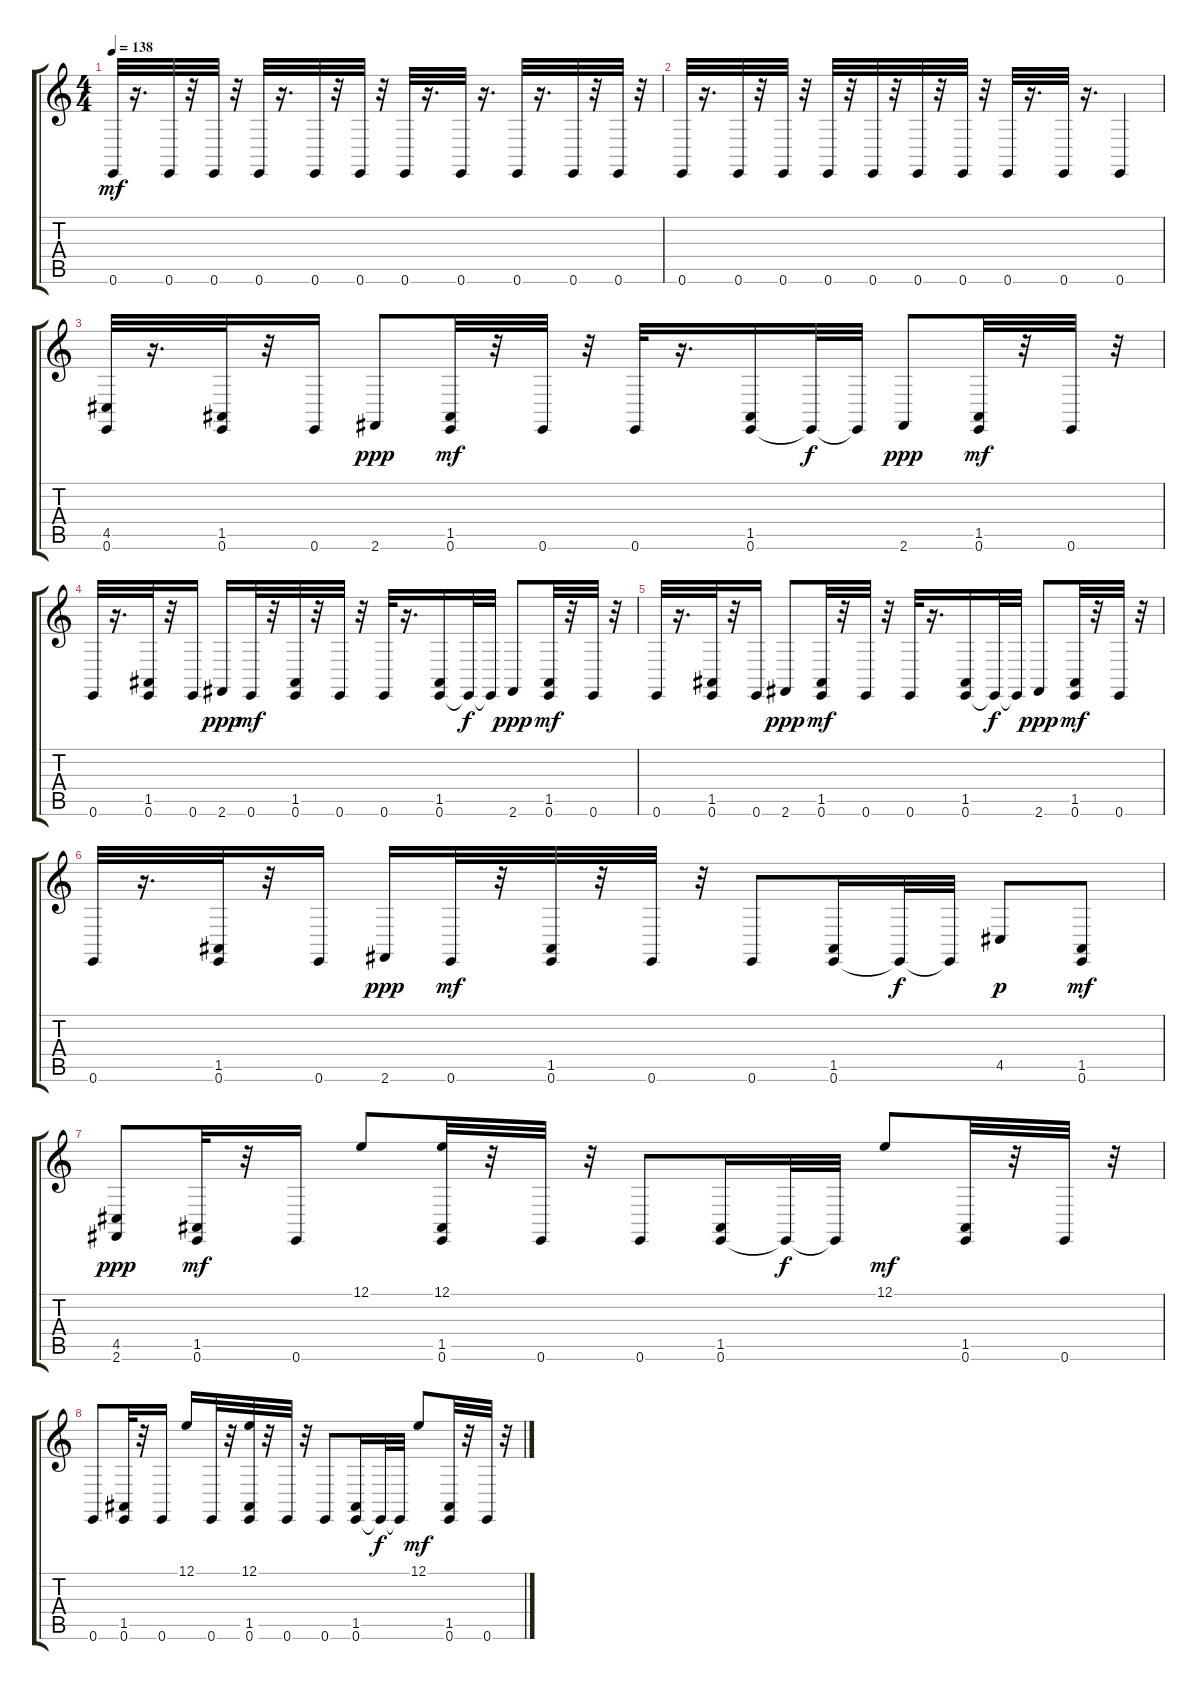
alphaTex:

\track "" {instrument woodblock}
\staff {score tabs}
\tuning (E4 B3 G3 D3 A2 E2) {hide}
\ts (4 4)
\tempo 138
\clef g2
\ks c
0.6.32{dy mf} r.16{d} 0.6.32 r.32 0.6.32 r.32 0.6.32 r.16{d} 0.6.32 r.32 0.6.32 r.32 0.6.32 r.16{d} 0.6.32 r.16{d} 0.6.32 r.16{d} 0.6.32 r.32 0.6.32 r.32 |
0.6.32 r.16{d} 0.6.32 r.32 0.6.32 r.32 0.6.32 r.32 0.6.32 r.32 0.6.32 r.32 0.6.32 r.32 0.6.32 r.16{d} 0.6.32 r.16{d} 0.6.4 |
(4.5 0.6).32 r.16{d} (1.5 0.6).32 r.32 0.6.16 2.6.8{dy ppp} (1.5 0.6).32{dy mf} r.32 0.6.32 r.32 0.6.32 r.16{d} (1.5 0.6).16 0.6{t}.32{dy f} 0.6{t}.32 2.6.8{dy ppp} (1.5 0.6).32{dy mf} r.32 0.6.32 r.32 |
0.6.32 r.16{d} (1.5 0.6).32 r.32 0.6.16 2.6.16{dy ppp} 0.6.32{dy mf} r.32 (1.5 0.6).32 r.32 0.6.32 r.32 0.6.32 r.16{d} (1.5 0.6).16 0.6{t}.32{dy f} 0.6{t}.32 2.6.8{dy ppp} (1.5 0.6).32{dy mf} r.32 0.6.32 r.32 |
0.6.32 r.16{d} (1.5 0.6).32 r.32 0.6.16 2.6.8{dy ppp} (1.5 0.6).32{dy mf} r.32 0.6.32 r.32 0.6.32 r.16{d} (1.5 0.6).16 0.6{t}.32{dy f} 0.6{t}.32 2.6.8{dy ppp} (1.5 0.6).32{dy mf} r.32 0.6.32 r.32 |
0.6.32 r.16{d} (1.5 0.6).32 r.32 0.6.16 2.6.16{dy ppp} 0.6.32{dy mf} r.32 (1.5 0.6).32 r.32 0.6.32 r.32 0.6.8 (1.5 0.6).16 0.6{t}.32{dy f} 0.6{t}.32 4.5.8{dy p} (1.5 0.6).8{dy mf} |
(4.5 2.6).8{dy ppp} (1.5 0.6).32{dy mf} r.32 0.6.16 12.1.8 (12.1 1.5 0.6).32 r.32 0.6.32 r.32 0.6.8 (1.5 0.6).16 0.6{t}.32{dy f} 0.6{t}.32 12.1.8{dy mf} (1.5 0.6).32 r.32 0.6.32 r.32 |
0.6.8 (1.5 0.6).32 r.32 0.6.16 12.1.16 0.6.32 r.32 (12.1 1.5 0.6).32 r.32 0.6.32 r.32 0.6.8 (1.5 0.6).16 0.6{t}.32{dy f} 0.6{t}.32 12.1.8{dy mf} (1.5 0.6).32 r.32 0.6.32 r.32
